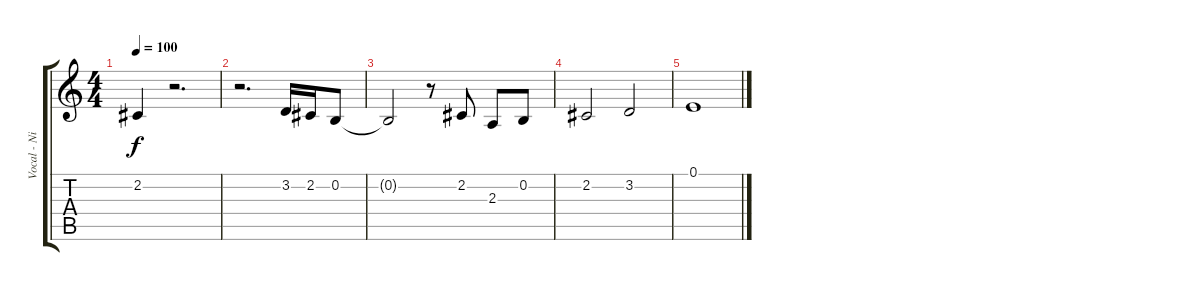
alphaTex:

\track ("Vocal - Nikola" "Vocal - Ni") {instrument flute}
\staff {score tabs}
\tuning (E4 B3 G3 D3 A2 E2) {hide}
\ts (4 4)
\tempo 100
\clef g2
\ks c
2.2{t}.4{dy f} r.2{d} |
r.2{d} 3.2.16 2.2.16 0.2.8 |
0.2{t}.2 r.8 2.2.8 2.3.8 0.2.8 |
2.2.2 3.2.2 |
0.1.1
